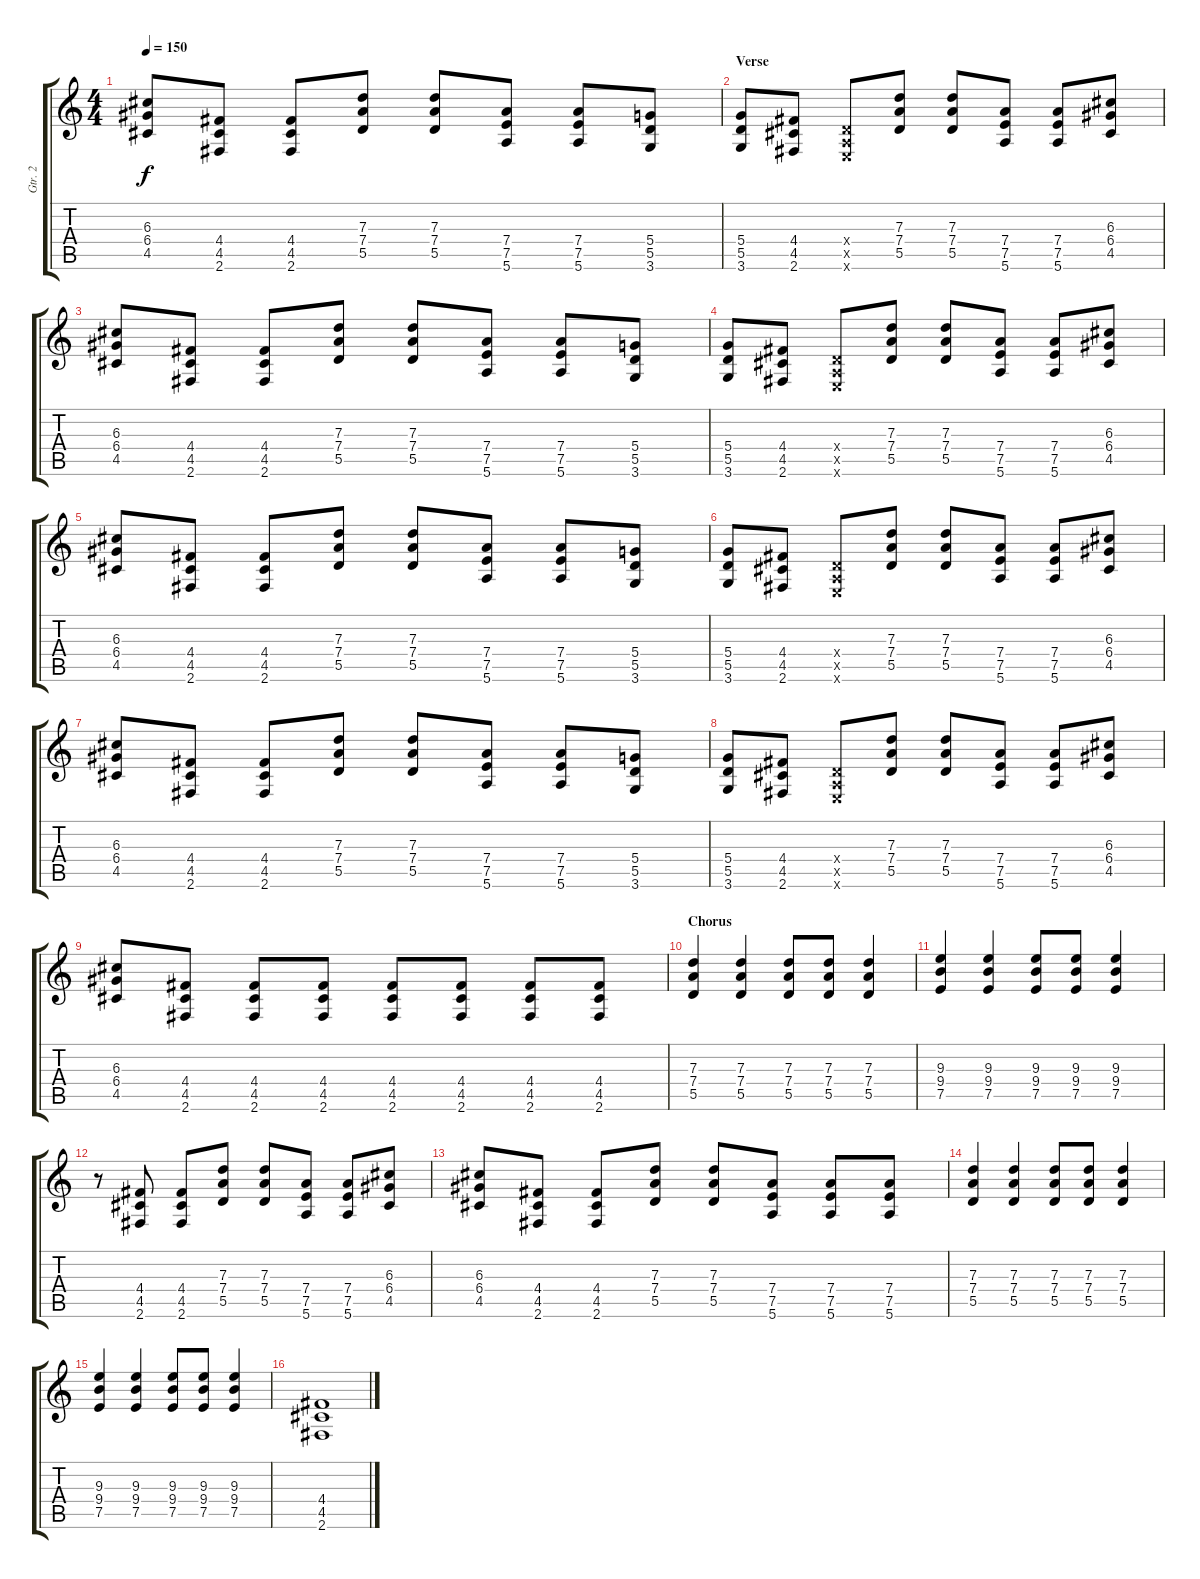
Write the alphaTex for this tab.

\track ("Gtr. 2" "Gtr. 2") {instrument distortionguitar}
\staff {score tabs}
\tuning (E4 B3 G3 D3 A2 E2) {hide}
\ts (4 4)
\tempo 150
\clef g2
\ks c
(6.3 6.4 4.5).8{dy f} (4.4 4.5 2.6).8 (4.4 4.5 2.6).8 (7.3 7.4 5.5).8 (7.3 7.4 5.5).8 (7.4 7.5 5.6).8 (7.4 7.5 5.6).8 (5.4 5.5 3.6).8 |
\section ("" "Verse")
(5.4 5.5 3.6).8 (4.4 4.5 2.6).8 (0.4{x} 0.5{x} 0.6{x}).8 (7.3 7.4 5.5).8 (7.3 7.4 5.5).8 (7.4 7.5 5.6).8 (7.4 7.5 5.6).8 (6.3 6.4 4.5).8 |
(6.3 6.4 4.5).8 (4.4 4.5 2.6).8 (4.4 4.5 2.6).8 (7.3 7.4 5.5).8 (7.3 7.4 5.5).8 (7.4 7.5 5.6).8 (7.4 7.5 5.6).8 (5.4 5.5 3.6).8 |
(5.4 5.5 3.6).8 (4.4 4.5 2.6).8 (0.4{x} 0.5{x} 0.6{x}).8 (7.3 7.4 5.5).8 (7.3 7.4 5.5).8 (7.4 7.5 5.6).8 (7.4 7.5 5.6).8 (6.3 6.4 4.5).8 |
(6.3 6.4 4.5).8 (4.4 4.5 2.6).8 (4.4 4.5 2.6).8 (7.3 7.4 5.5).8 (7.3 7.4 5.5).8 (7.4 7.5 5.6).8 (7.4 7.5 5.6).8 (5.4 5.5 3.6).8 |
(5.4 5.5 3.6).8 (4.4 4.5 2.6).8 (0.4{x} 0.5{x} 0.6{x}).8 (7.3 7.4 5.5).8 (7.3 7.4 5.5).8 (7.4 7.5 5.6).8 (7.4 7.5 5.6).8 (6.3 6.4 4.5).8 |
(6.3 6.4 4.5).8 (4.4 4.5 2.6).8 (4.4 4.5 2.6).8 (7.3 7.4 5.5).8 (7.3 7.4 5.5).8 (7.4 7.5 5.6).8 (7.4 7.5 5.6).8 (5.4 5.5 3.6).8 |
(5.4 5.5 3.6).8 (4.4 4.5 2.6).8 (0.4{x} 0.5{x} 0.6{x}).8 (7.3 7.4 5.5).8 (7.3 7.4 5.5).8 (7.4 7.5 5.6).8 (7.4 7.5 5.6).8 (6.3 6.4 4.5).8 |
(6.3 6.4 4.5).8 (4.4 4.5 2.6).8 (4.4 4.5 2.6).8 (4.4 4.5 2.6).8 (4.4 4.5 2.6).8 (4.4 4.5 2.6).8 (4.4 4.5 2.6).8 (4.4 4.5 2.6).8 |
\section ("" "Chorus")
(7.3 7.4 5.5).4 (7.3 7.4 5.5).4 (7.3 7.4 5.5).8 (7.3 7.4 5.5).8 (7.3 7.4 5.5).4 |
(9.3 9.4 7.5).4 (9.3 9.4 7.5).4 (9.3 9.4 7.5).8 (9.3 9.4 7.5).8 (9.3 9.4 7.5).4 |
r.8 (4.4 4.5 2.6).8 (4.4 4.5 2.6).8 (7.3 7.4 5.5).8 (7.3 7.4 5.5).8 (7.4 7.5 5.6).8 (7.4 7.5 5.6).8 (6.3 6.4 4.5).8 |
(6.3 6.4 4.5).8 (4.4 4.5 2.6).8 (4.4 4.5 2.6).8 (7.3 7.4 5.5).8 (7.3 7.4 5.5).8 (7.4 7.5 5.6).8 (7.4 7.5 5.6).8 (7.4 7.5 5.6).8 |
(7.3 7.4 5.5).4 (7.3 7.4 5.5).4 (7.3 7.4 5.5).8 (7.3 7.4 5.5).8 (7.3 7.4 5.5).4 |
(9.3 9.4 7.5).4 (9.3 9.4 7.5).4 (9.3 9.4 7.5).8 (9.3 9.4 7.5).8 (9.3 9.4 7.5).4 |
(4.4 4.5 2.6).1
